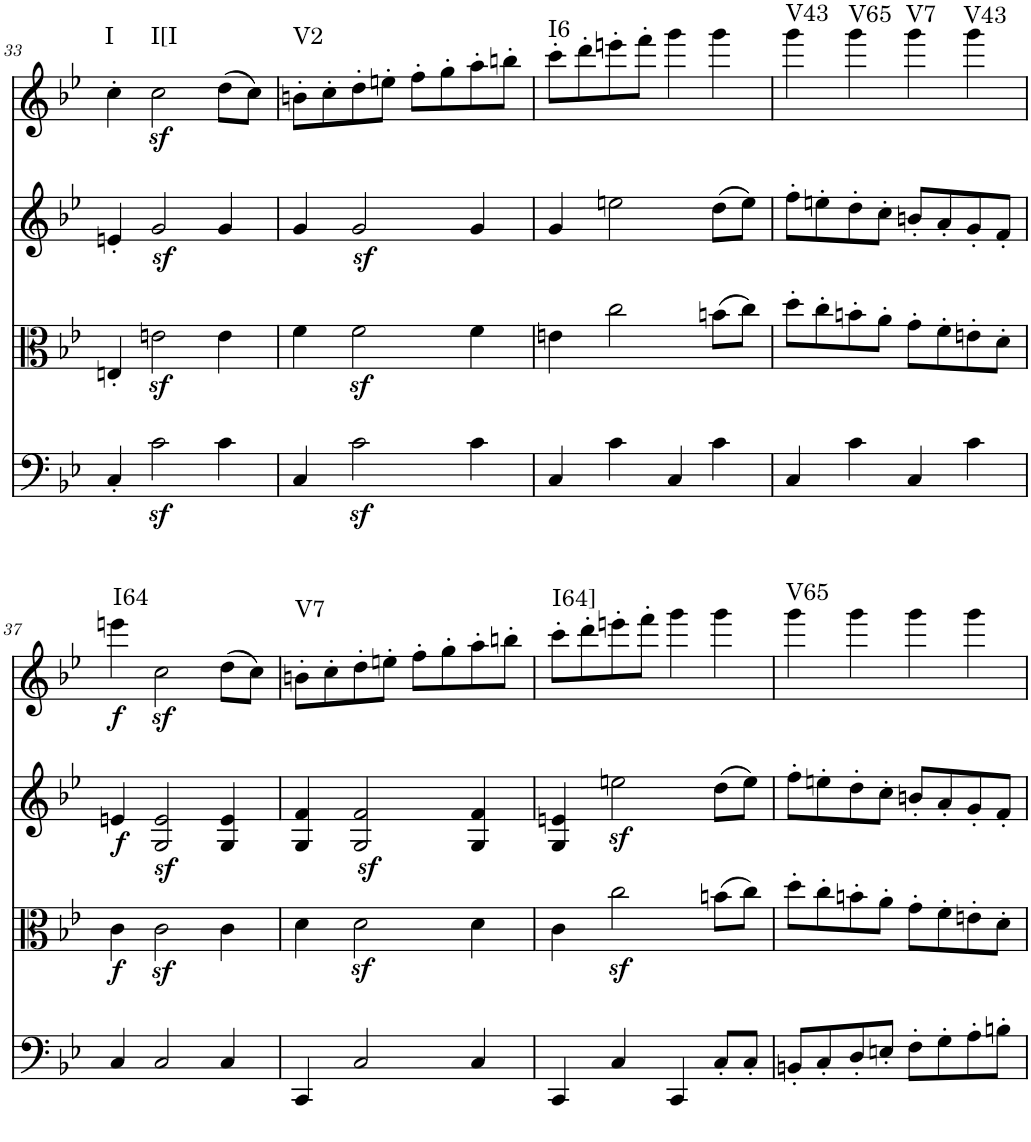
**kern	**kern	**dynam	**kern	**dynam	**kern	**dynam	**harte
*part4	*part3	*part3	*part2	*part2	*part1	*part1	*part1
*staff4	*staff3	*staff3	*staff2	*staff2	*staff1	*staff1	*
*I"Violoncello	*I"Viola	*	*I"Violin II	*	*I"Violin I	*	*
*I'Vc	*I'Vla	*	*I'Vln	*	*I'Vln	*	*
!!LO:PB:g=z
*clefF4	*clefC3	*	*clefG2	*	*clefG2	*	*
*k[b-e-]	*k[b-e-]	*	*k[b-e-]	*	*k[b-e-]	*	*
*B-:	*B-:	*	*B-:	*	*B-:	*	*
*M2/2	*M2/2	*	*M2/2	*	*M2/2	*	*
=33	=33	=33	=33	=33	=33	=33	=33
!	!	!	!	!	!	!	!LO:H:kt=I
4C'/	4En'/	.	4en'/	.	4cc'\	.	N
!	!	!	!	!	!	!LO:DY:b	!LO:H:kt=I[I
2cz<\	2enz<\	.	2gz</	.	2cc\	sf	N
4c\	4e\	.	4g/	.	(8dd\L	.	.
.	.	.	.	.	8cc\J)	.	.
=34	=34	=34	=34	=34	=34	=34	=34
!	!	!	!	!	!	!	!LO:H:kt=V2
4C/	4f\	.	4g/	.	8bn'\L	.	N
.	.	.	.	.	8cc'\	.	.
2cz<\	2fz<\	.	2gz</	.	8dd'\	.	.
.	.	.	.	.	8een'\J	.	.
.	.	.	.	.	8ff'\L	.	.
.	.	.	.	.	8gg'\	.	.
4c\	4f\	.	4g/	.	8aa'\	.	.
.	.	.	.	.	8bbn'\J	.	.
=35	=35	=35	=35	=35	=35	=35	=35
!	!	!	!	!	!	!	!LO:H:kt=I6
4C/	4en\	.	4g/	.	8ccc'\L	.	N
.	.	.	.	.	8ddd'\	.	.
4c\	2cc\	.	2een\	.	8eeen'\	.	.
.	.	.	.	.	8fff'\J	.	.
4C/	.	.	.	.	4ggg\	.	.
4c\	(8bn\L	.	(8dd\L	.	4ggg\	.	.
.	8cc\J)	.	8ee\J)	.	.	.	.
=36	=36	=36	=36	=36	=36	=36	=36
!	!	!	!	!	!	!	!LO:H:kt=V43
4C/	8dd'\L	.	8ff'\L	.	4ggg\	.	N
.	8cc'\	.	8een'\	.	.	.	.
!	!	!	!	!	!	!	!LO:H:kt=V65
4c\	8bn'\	.	8dd'\	.	4ggg\	.	N
.	8a'\J	.	8cc'\J	.	.	.	.
!	!	!	!	!	!	!	!LO:H:kt=V7
4C/	8g'\L	.	8bn'/L	.	4ggg\	.	N
.	8f'\	.	8a'/	.	.	.	.
!	!	!	!	!	!	!	!LO:H:kt=V43
4c\	8en'\	.	8g'/	.	4ggg\	.	N
.	8d'\J	.	8f'/J	.	.	.	.
!!LO:LB:g=z
=37	=37	=37	=37	=37	=37	=37	=37
!	!	!LO:DY:b	!	!LO:DY:b	!	!LO:DY:b	!LO:H:kt=I64
4C/	4c\	f	4en/	f	4eeen\	f	N
2C/	2cz>\	.	2G/ 2e/	.	2ccz<\	.	.
4C/	4c\	.	4G/ 4e/	.	(8dd\L	.	.
.	.	.	.	.	8cc\J)	.	.
=38	=38	=38	=38	=38	=38	=38	=38
!	!	!	!	!	!	!	!LO:H:kt=V7
4CC/	4d\	.	4G/ 4f/	.	8bn'\L	.	N
.	.	.	.	.	8cc'\	.	.
2C/	2dz>\	.	2G/ 2f/	.	8dd'\	.	.
.	.	.	.	.	8een'\J	.	.
.	.	.	.	.	8ff'\L	.	.
.	.	.	.	.	8gg'\	.	.
4C/	4d\	.	4G/ 4f/	.	8aa'\	.	.
.	.	.	.	.	8bbn'\J	.	.
=39	=39	=39	=39	=39	=39	=39	=39
!	!	!	!	!	!	!	!LO:H:kt=I64]
4CC/	4c\	.	4G/ 4en/	.	8ccc'\L	.	N
.	.	.	.	.	8ddd'\	.	.
4C/	2ccz<\	.	2eenz<\	.	8eeen'\	.	.
.	.	.	.	.	8fff'\J	.	.
4CC/	.	.	.	.	4ggg\	.	.
8C'/L	(8bn\L	.	(8dd\L	.	4ggg\	.	.
8C'/J	8cc\J)	.	8ee\J)	.	.	.	.
=40	=40	=40	=40	=40	=40	=40	=40
!	!	!	!	!	!	!	!LO:H:kt=V65
8BBn'/L	8dd'\L	.	8ff'\L	.	4ggg\	.	N
8C'/	8cc'\	.	8een'\	.	.	.	.
8D'/	8bn'\	.	8dd'\	.	4ggg\	.	.
8En'/J	8a'\J	.	8cc'\J	.	.	.	.
8F'\L	8g'\L	.	8bn'/L	.	4ggg\	.	.
8G'\	8f'\	.	8a'/	.	.	.	.
8A'\	8en'\	.	8g'/	.	4ggg\	.	.
8Bn'\J	8d'\J	.	8f'/J	.	.	.	.
=	=	=	=	=	=	=	=
*-	*-	*-	*-	*-	*-	*-	*-
